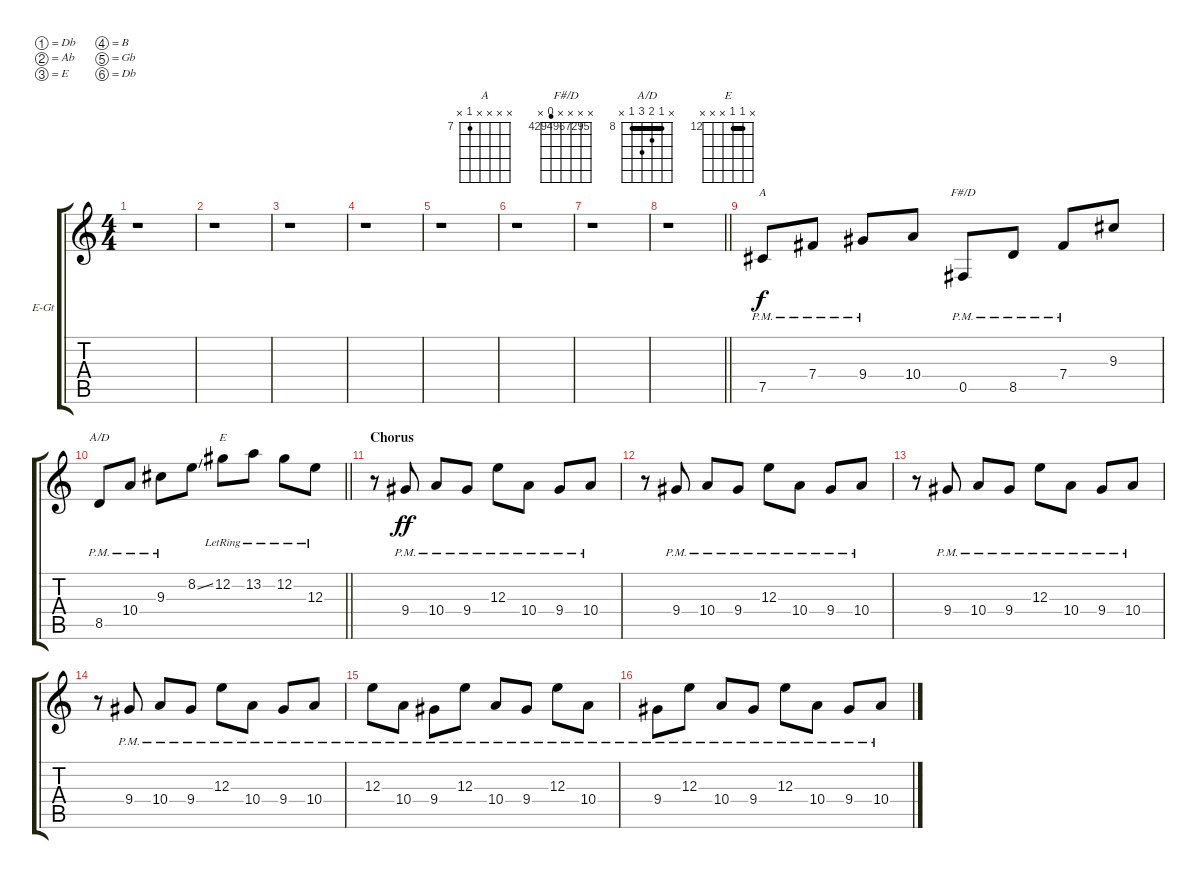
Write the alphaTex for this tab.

\bracketExtendMode groupsimilarinstruments
\firstSystemTrackNameOrientation horizontal
\otherSystemsTrackNameOrientation horizontal
\track ("Electric Guitar 3" "E-Gt") {instrument distortionguitar}
\staff {score tabs}
\tuning (Db4 Ab3 E3 B2 Gb2 Db2)
\chord ("A" x x x x 7 x) {firstfret 7}
\chord ("F#/D" x x x x 4294967294 x) {firstfret 4294967295 showfingering false}
\chord ("A/D" x 8 9 10 8 x) {firstfret 8 barre 8}
\chord ("E" x 12 12 x x x) {firstfret 12 barre 12}
\ts (4 4)
\tempo (184 "Double Time" hide)
\clef g2
\ks c
r.1{dy f} |
r.1 |
r.1 |
r.1 |
r.1 |
r.1 |
r.1 |
\barLineRight lightlight
r.1 |
\section ("" "")
7.5{pm}.8{ch "A"} 7.4{pm}.8 9.4{pm}.8 10.4.8 0.5{pm}.8{ch "F#/D"} 8.5{pm}.8 7.4{pm}.8 9.3.8 |
\tempo (184 "Moderately Slow Rock" 1 hide)
\barLineRight lightlight
8.5{pm}.8{ch "A/D"} 10.4{pm}.8 9.3{pm}.8 8.2{ss}.8 12.2{lr}.8{ch "E"} 13.2{lr}.8 12.2{lr}.8 12.3{lr}.8 |
\section ("" "Chorus")
\tempo (184 "Moderately Slow Rock" hide)
r.8 9.4{pm}.8{dy ff} 10.4{pm}.8 9.4{pm}.8 12.3{pm}.8 10.4{pm}.8 9.4{pm}.8 10.4{pm}.8 |
r.8 9.4{pm}.8 10.4{pm}.8 9.4{pm}.8 12.3{pm}.8 10.4{pm}.8 9.4{pm}.8 10.4{pm}.8 |
r.8 9.4{pm}.8 10.4{pm}.8 9.4{pm}.8 12.3{pm}.8 10.4{pm}.8 9.4{pm}.8 10.4{pm}.8 |
r.8 9.4{pm}.8 10.4{pm}.8 9.4{pm}.8 12.3{pm}.8 10.4{pm}.8 9.4{pm}.8 10.4{pm}.8 |
12.3{pm}.8 10.4{pm}.8 9.4{pm}.8 12.3{pm}.8 10.4{pm}.8 9.4{pm}.8 12.3{pm}.8 10.4{pm}.8 |
9.4{pm}.8 12.3{pm}.8 10.4{pm}.8 9.4{pm}.8 12.3{pm}.8 10.4{pm}.8 9.4{pm}.8 10.4{pm}.8
